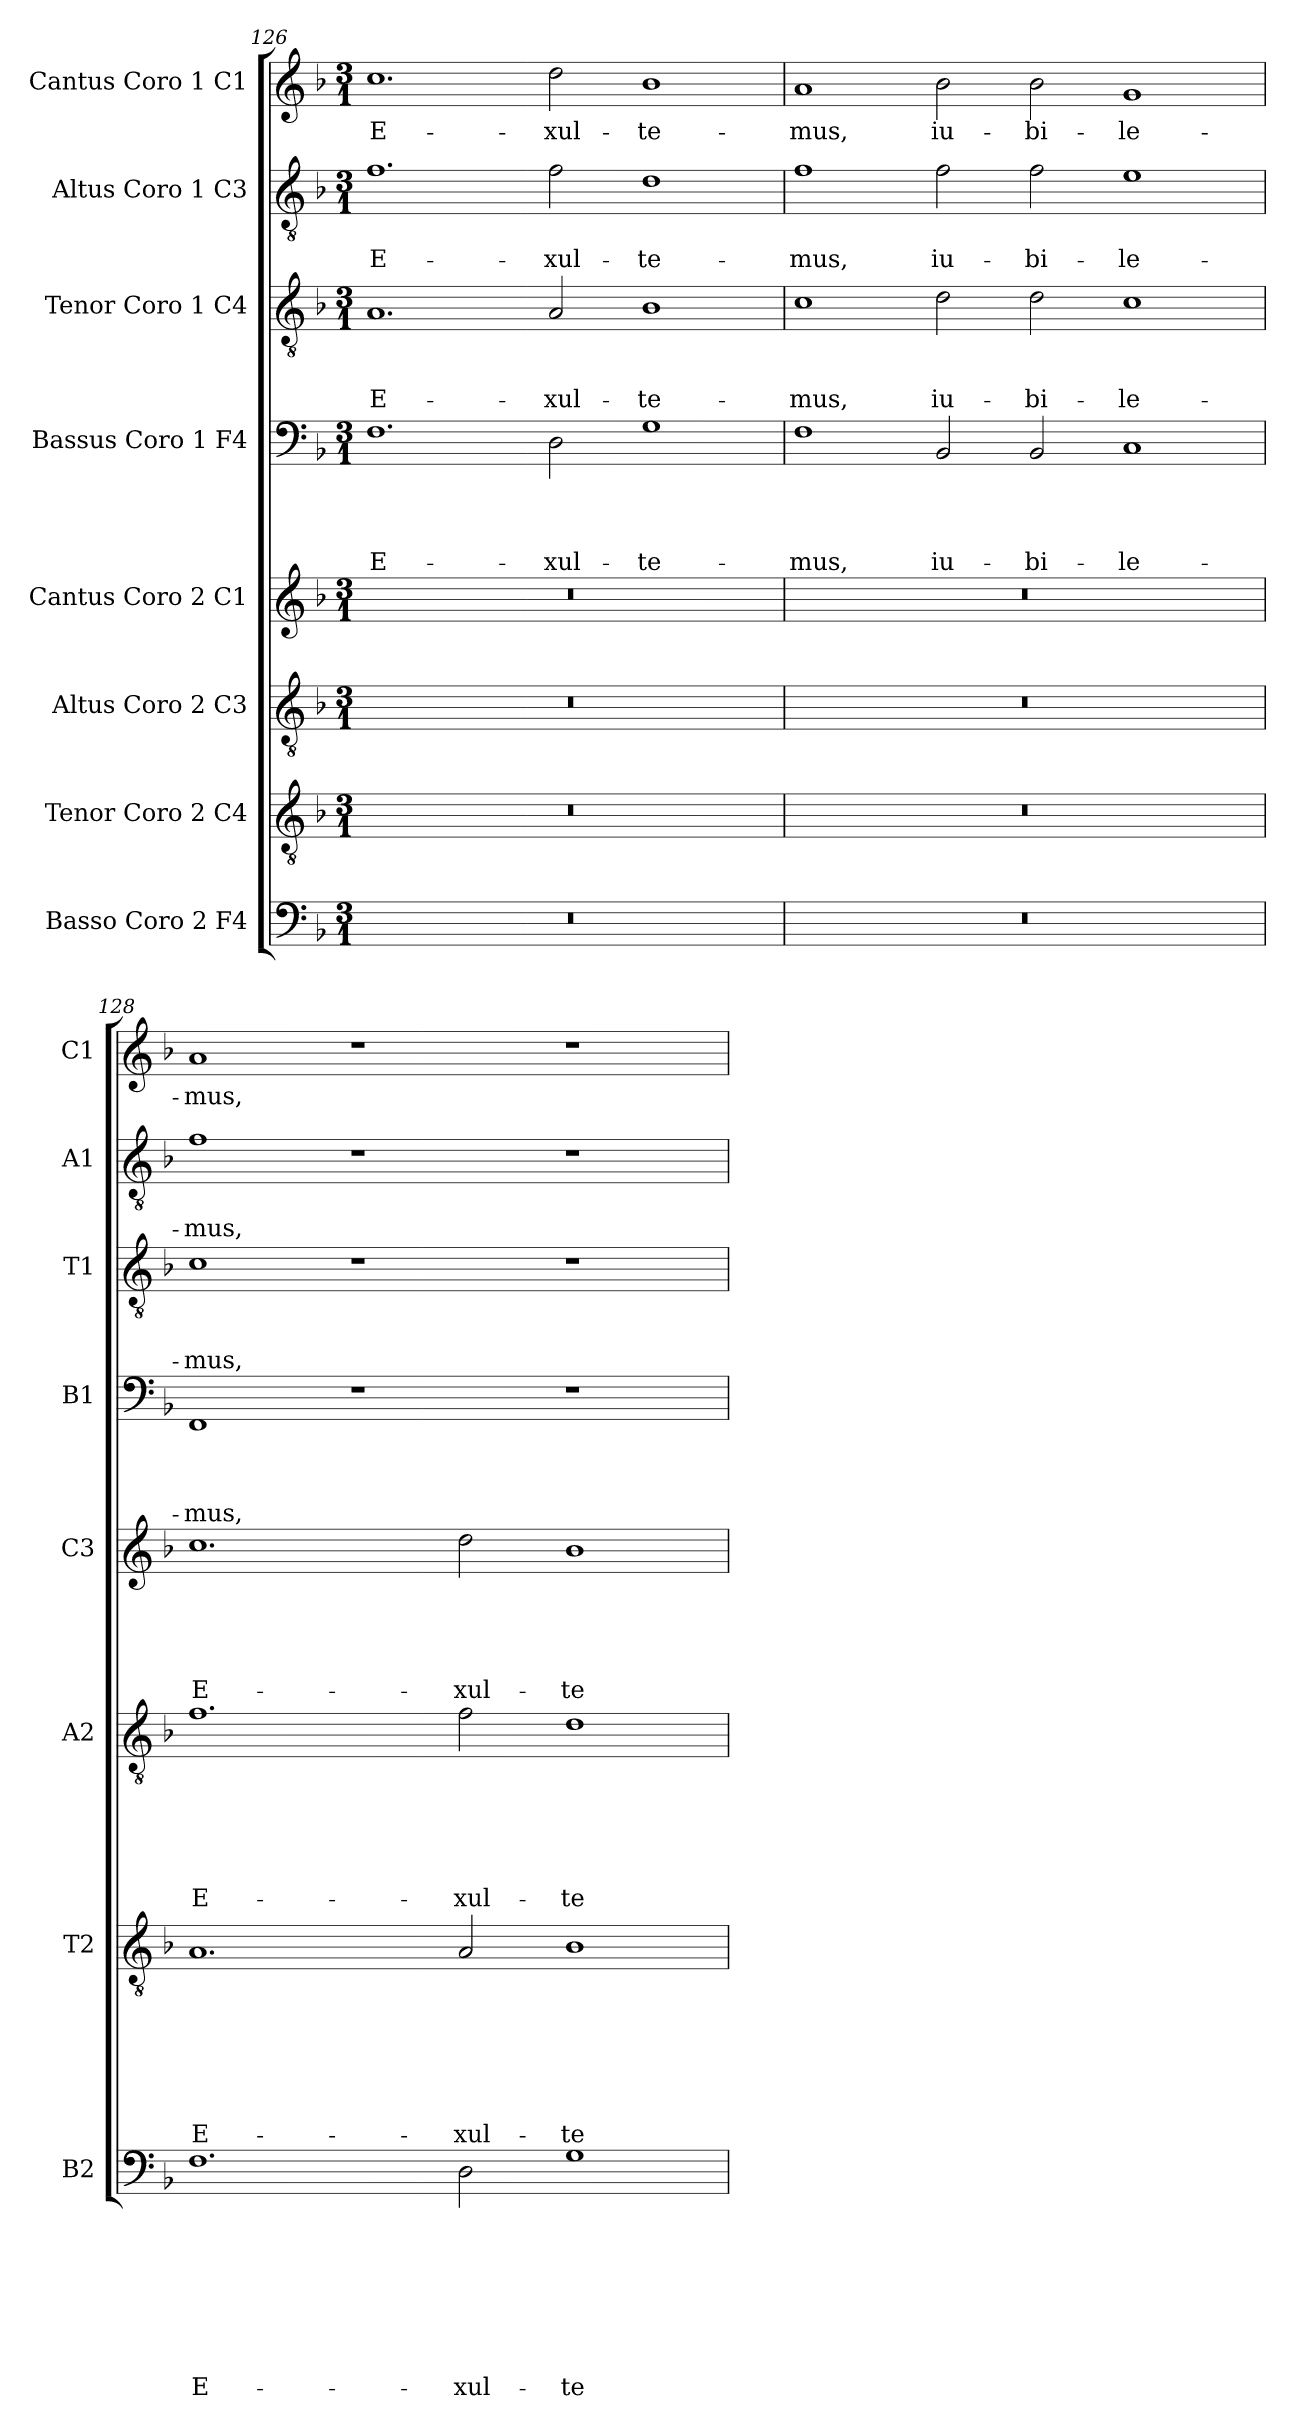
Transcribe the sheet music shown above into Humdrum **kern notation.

**kern	**text	**text	**text	**text	**text	**text	**text	**text	**kern	**text	**text	**text	**text	**text	**text	**text	**kern	**text	**text	**text	**text	**text	**text	**kern	**text	**text	**text	**text	**text	**kern	**text	**text	**text	**text	**kern	**text	**text	**text	**kern	**text	**text	**kern	**text
*part8	*part8	*part8	*part8	*part8	*part8	*part8	*part8	*part8	*part7	*part7	*part7	*part7	*part7	*part7	*part7	*part7	*part6	*part6	*part6	*part6	*part6	*part6	*part6	*part5	*part5	*part5	*part5	*part5	*part5	*part4	*part4	*part4	*part4	*part4	*part3	*part3	*part3	*part3	*part2	*part2	*part2	*part1	*part1
*staff8	*staff8	*staff8	*staff8	*staff8	*staff8	*staff8	*staff8	*staff8	*staff7	*staff7	*staff7	*staff7	*staff7	*staff7	*staff7	*staff7	*staff6	*staff6	*staff6	*staff6	*staff6	*staff6	*staff6	*staff5	*staff5	*staff5	*staff5	*staff5	*staff5	*staff4	*staff4	*staff4	*staff4	*staff4	*staff3	*staff3	*staff3	*staff3	*staff2	*staff2	*staff2	*staff1	*staff1
*I"Basso Coro 2 F4	*	*	*	*	*	*	*	*	*I"Tenor  Coro 2 C4	*	*	*	*	*	*	*	*I"Altus Coro 2 C3	*	*	*	*	*	*	*I"Cantus  Coro 2 C1	*	*	*	*	*	*I"Bassus  Coro 1 F4	*	*	*	*	*I"Tenor  Coro 1 C4	*	*	*	*I"Altus  Coro 1 C3	*	*	*I"Cantus  Coro 1 C1	*
*I'B2	*	*	*	*	*	*	*	*	*I'T2	*	*	*	*	*	*	*	*I'A2	*	*	*	*	*	*	*I'C3	*	*	*	*	*	*I'B1	*	*	*	*	*I'T1	*	*	*	*I'A1	*	*	*I'C1	*
*clefF4	*	*	*	*	*	*	*	*	*clefGv2	*	*	*	*	*	*	*	*clefGv2	*	*	*	*	*	*	*clefG2	*	*	*	*	*	*clefF4	*	*	*	*	*clefGv2	*	*	*	*clefGv2	*	*	*clefG2	*
*k[b-]	*	*	*	*	*	*	*	*	*k[b-]	*	*	*	*	*	*	*	*k[b-]	*	*	*	*	*	*	*k[b-]	*	*	*	*	*	*k[b-]	*	*	*	*	*k[b-]	*	*	*	*k[b-]	*	*	*k[b-]	*
*F:	*	*	*	*	*	*	*	*	*F:	*	*	*	*	*	*	*	*F:	*	*	*	*	*	*	*F:	*	*	*	*	*	*F:	*	*	*	*	*F:	*	*	*	*F:	*	*	*F:	*
*M3/1	*	*	*	*	*	*	*	*	*M3/1	*	*	*	*	*	*	*	*M3/1	*	*	*	*	*	*	*M3/1	*	*	*	*	*	*M3/1	*	*	*	*	*M3/1	*	*	*	*M3/1	*	*	*M3/1	*
=126	=126	=126	=126	=126	=126	=126	=126	=126	=126	=126	=126	=126	=126	=126	=126	=126	=126	=126	=126	=126	=126	=126	=126	=126	=126	=126	=126	=126	=126	=126	=126	=126	=126	=126	=126	=126	=126	=126	=126	=126	=126	=126	=126
0.r	.	.	.	.	.	.	.	.	0.r	.	.	.	.	.	.	.	0.r	.	.	.	.	.	.	0.r	.	.	.	.	.	1.F	.	.	.	E-	1.A	.	.	E-	1.f	.	E-	1.cc	E-
.	.	.	.	.	.	.	.	.	.	.	.	.	.	.	.	.	.	.	.	.	.	.	.	.	.	.	.	.	.	2D\	.	.	.	-xul-	2A/	.	.	-xul-	2f\	.	-xul-	2dd\	-xul-
.	.	.	.	.	.	.	.	.	.	.	.	.	.	.	.	.	.	.	.	.	.	.	.	.	.	.	.	.	.	1G	.	.	.	-te-	1B-	.	.	-te-	1d	.	-te-	1b-	-te-
!!LO:PB:g=z
=127	=127	=127	=127	=127	=127	=127	=127	=127	=127	=127	=127	=127	=127	=127	=127	=127	=127	=127	=127	=127	=127	=127	=127	=127	=127	=127	=127	=127	=127	=127	=127	=127	=127	=127	=127	=127	=127	=127	=127	=127	=127	=127	=127
0.r	.	.	.	.	.	.	.	.	0.r	.	.	.	.	.	.	.	0.r	.	.	.	.	.	.	0.r	.	.	.	.	.	1F	.	.	.	-mus,	1c	.	.	-mus,	1f	.	-mus,	1a	-mus,
.	.	.	.	.	.	.	.	.	.	.	.	.	.	.	.	.	.	.	.	.	.	.	.	.	.	.	.	.	.	2BB-/	.	.	.	iu-	2d\	.	.	iu-	2f\	.	iu-	2b-\	iu-
.	.	.	.	.	.	.	.	.	.	.	.	.	.	.	.	.	.	.	.	.	.	.	.	.	.	.	.	.	.	2BB-/	.	.	.	-bi-	2d\	.	.	-bi-	2f\	.	-bi-	2b-\	-bi-
.	.	.	.	.	.	.	.	.	.	.	.	.	.	.	.	.	.	.	.	.	.	.	.	.	.	.	.	.	.	1C	.	.	.	-le-	1c	.	.	-le-	1e	.	-le-	1g	-le-
=128	=128	=128	=128	=128	=128	=128	=128	=128	=128	=128	=128	=128	=128	=128	=128	=128	=128	=128	=128	=128	=128	=128	=128	=128	=128	=128	=128	=128	=128	=128	=128	=128	=128	=128	=128	=128	=128	=128	=128	=128	=128	=128	=128
1.F	.	.	.	.	.	.	.	E-	1.A	.	.	.	.	.	.	E-	1.f	.	.	.	.	.	E-	1.cc	.	.	.	.	E-	1FF	.	.	.	-mus,	1c	.	.	-mus,	1f	.	-mus,	1a	-mus,
.	.	.	.	.	.	.	.	.	.	.	.	.	.	.	.	.	.	.	.	.	.	.	.	.	.	.	.	.	.	1r	.	.	.	.	1r	.	.	.	1r	.	.	1r	.
2D\	.	.	.	.	.	.	.	-xul-	2A/	.	.	.	.	.	.	-xul-	2f\	.	.	.	.	.	-xul-	2dd\	.	.	.	.	-xul-	.	.	.	.	.	.	.	.	.	.	.	.	.	.
1G	.	.	.	.	.	.	.	-te-	1B-	.	.	.	.	.	.	-te-	1d	.	.	.	.	.	-te-	1b-	.	.	.	.	-te-	1r	.	.	.	.	1r	.	.	.	1r	.	.	1r	.
=	=	=	=	=	=	=	=	=	=	=	=	=	=	=	=	=	=	=	=	=	=	=	=	=	=	=	=	=	=	=	=	=	=	=	=	=	=	=	=	=	=	=	=
*-	*-	*-	*-	*-	*-	*-	*-	*-	*-	*-	*-	*-	*-	*-	*-	*-	*-	*-	*-	*-	*-	*-	*-	*-	*-	*-	*-	*-	*-	*-	*-	*-	*-	*-	*-	*-	*-	*-	*-	*-	*-	*-	*-
